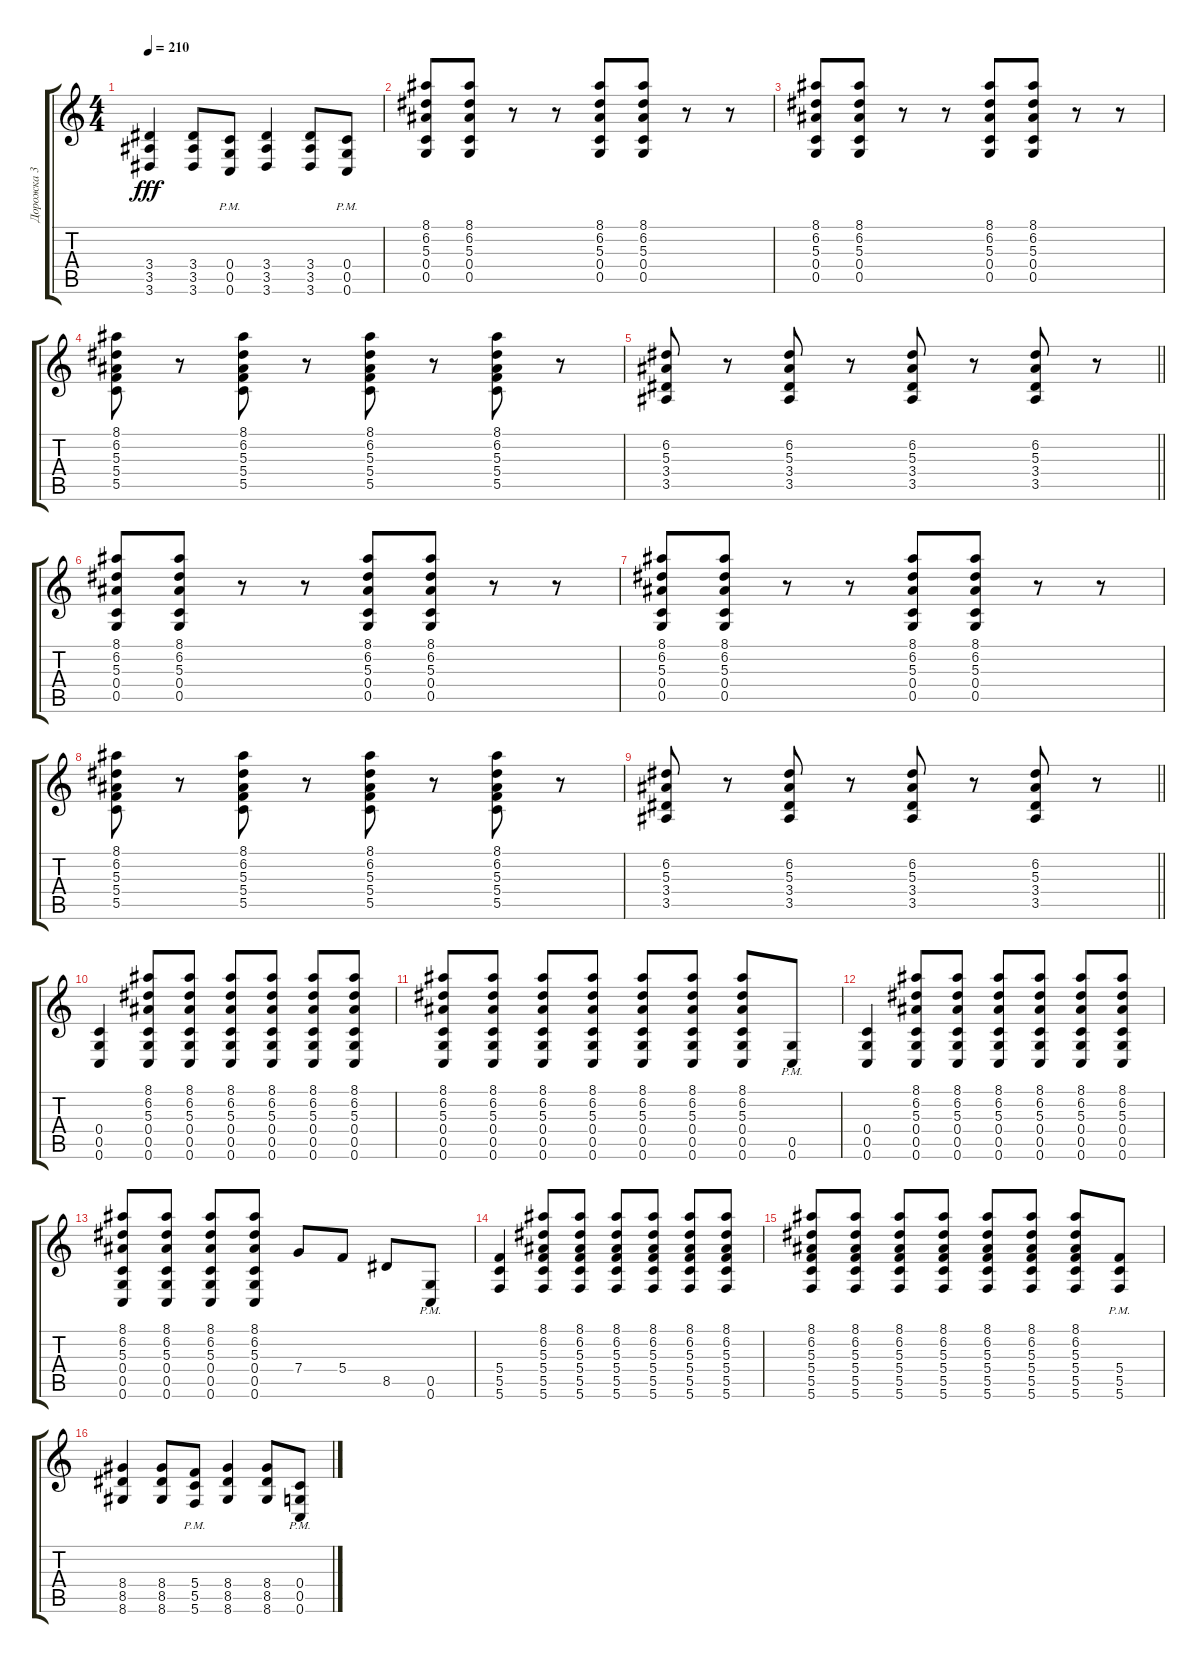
\track ("Дорожка 3" "Дорожка 3") {instrument overdrivenguitar}
\staff {score tabs}
\tuning (D4 A3 F3 C3 G2 C2) {hide}
\ts (4 4)
\tempo 210
\clef g2
\ks c
(3.4 3.5 3.6).4{dy fff} (3.4 3.5 3.6).8 (0.4{pm} 0.5{pm} 0.6{pm}).8 (3.4 3.5 3.6).4 (3.4 3.5 3.6).8 (0.4{pm} 0.5{pm} 0.6{pm}).8 |
(8.1 6.2 5.3 0.4 0.5).8 (8.1 6.2 5.3 0.4 0.5).8 r.8 r.8 (8.1 6.2 5.3 0.4 0.5).8 (8.1 6.2 5.3 0.4 0.5).8 r.8 r.8 |
(8.1 6.2 5.3 0.4 0.5).8 (8.1 6.2 5.3 0.4 0.5).8 r.8 r.8 (8.1 6.2 5.3 0.4 0.5).8 (8.1 6.2 5.3 0.4 0.5).8 r.8 r.8 |
(8.1 6.2 5.3 5.4 5.5).8 r.8 (8.1 6.2 5.3 5.4 5.5).8 r.8 (8.1 6.2 5.3 5.4 5.5).8 r.8 (8.1 6.2 5.3 5.4 5.5).8 r.8 |
\barLineRight lightlight
(6.2 5.3 3.4 3.5).8 r.8 (6.2 5.3 3.4 3.5).8 r.8 (6.2 5.3 3.4 3.5).8 r.8 (6.2 5.3 3.4 3.5).8 r.8 |
(8.1 6.2 5.3 0.4 0.5).8 (8.1 6.2 5.3 0.4 0.5).8 r.8 r.8 (8.1 6.2 5.3 0.4 0.5).8 (8.1 6.2 5.3 0.4 0.5).8 r.8 r.8 |
(8.1 6.2 5.3 0.4 0.5).8 (8.1 6.2 5.3 0.4 0.5).8 r.8 r.8 (8.1 6.2 5.3 0.4 0.5).8 (8.1 6.2 5.3 0.4 0.5).8 r.8 r.8 |
(8.1 6.2 5.3 5.4 5.5).8 r.8 (8.1 6.2 5.3 5.4 5.5).8 r.8 (8.1 6.2 5.3 5.4 5.5).8 r.8 (8.1 6.2 5.3 5.4 5.5).8 r.8 |
\barLineRight lightlight
(6.2 5.3 3.4 3.5).8 r.8 (6.2 5.3 3.4 3.5).8 r.8 (6.2 5.3 3.4 3.5).8 r.8 (6.2 5.3 3.4 3.5).8 r.8 |
(0.4 0.5 0.6).4 (8.1 6.2 5.3 0.4 0.5 0.6).8 (8.1 6.2 5.3 0.4 0.5 0.6).8 (8.1 6.2 5.3 0.4 0.5 0.6).8 (8.1 6.2 5.3 0.4 0.5 0.6).8 (8.1 6.2 5.3 0.4 0.5 0.6).8 (8.1 6.2 5.3 0.4 0.5 0.6).8 |
(8.1 6.2 5.3 0.4 0.5 0.6).8 (8.1 6.2 5.3 0.4 0.5 0.6).8 (8.1 6.2 5.3 0.4 0.5 0.6).8 (8.1 6.2 5.3 0.4 0.5 0.6).8 (8.1 6.2 5.3 0.4 0.5 0.6).8 (8.1 6.2 5.3 0.4 0.5 0.6).8 (8.1 6.2 5.3 0.4 0.5 0.6).8 (0.5{pm} 0.6{pm}).8 |
(0.4 0.5 0.6).4 (8.1 6.2 5.3 0.4 0.5 0.6).8 (8.1 6.2 5.3 0.4 0.5 0.6).8 (8.1 6.2 5.3 0.4 0.5 0.6).8 (8.1 6.2 5.3 0.4 0.5 0.6).8 (8.1 6.2 5.3 0.4 0.5 0.6).8 (8.1 6.2 5.3 0.4 0.5 0.6).8 |
(8.1 6.2 5.3 0.4 0.5 0.6).8 (8.1 6.2 5.3 0.4 0.5 0.6).8 (8.1 6.2 5.3 0.4 0.5 0.6).8 (8.1 6.2 5.3 0.4 0.5 0.6).8 7.4.8 5.4.8 8.5.8 (0.5{pm} 0.6{pm}).8 |
(5.4 5.5 5.6).4 (8.1 6.2 5.3 5.4 5.5 5.6).8 (8.1 6.2 5.3 5.4 5.5 5.6).8 (8.1 6.2 5.3 5.4 5.5 5.6).8 (8.1 6.2 5.3 5.4 5.5 5.6).8 (8.1 6.2 5.3 5.4 5.5 5.6).8 (8.1 6.2 5.3 5.4 5.5 5.6).8 |
(8.1 6.2 5.3 5.4 5.5 5.6).8 (8.1 6.2 5.3 5.4 5.5 5.6).8 (8.1 6.2 5.3 5.4 5.5 5.6).8 (8.1 6.2 5.3 5.4 5.5 5.6).8 (8.1 6.2 5.3 5.4 5.5 5.6).8 (8.1 6.2 5.3 5.4 5.5 5.6).8 (8.1 6.2 5.3 5.4 5.5 5.6).8 (5.4{pm} 5.5{pm} 5.6{pm}).8 |
(8.4 8.5 8.6).4 (8.4 8.5 8.6).8 (5.4{pm} 5.5{pm} 5.6{pm}).8 (8.4 8.5 8.6).4 (8.4 8.5 8.6).8 (0.4{pm} 0.5{pm} 0.6{pm}).8
